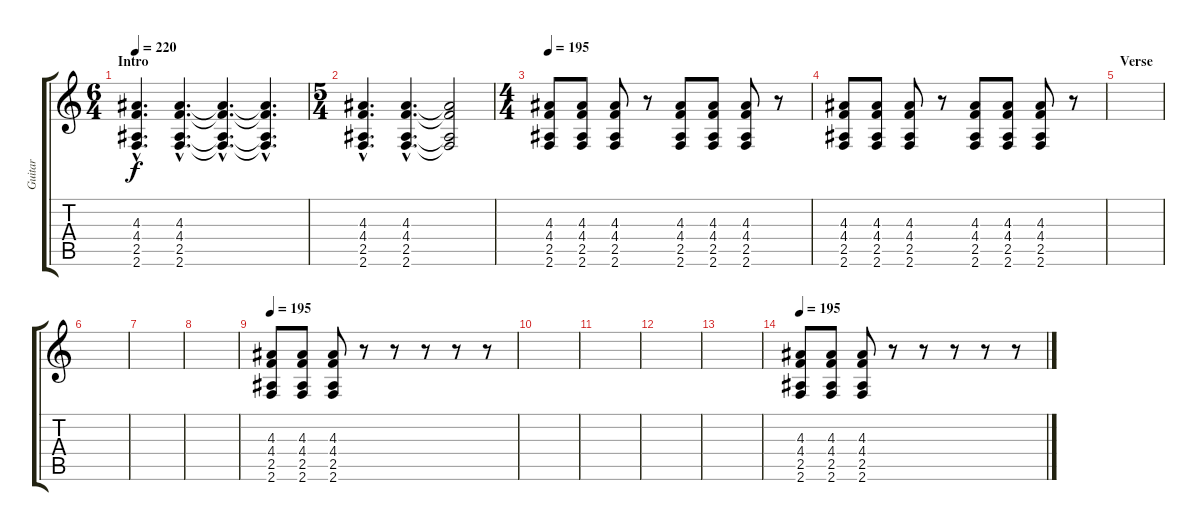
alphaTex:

\track ("Guitar" "Guitar") {instrument distortionguitar}
\staff {score tabs}
\tuning (Eb4 Bb3 Gb3 Db3 Ab2 Eb2) {hide}
\ts (6 4)
\section ("" "Intro")
\tempo 220
\clef g2
\ks c
(4.3{hac} 4.4{hac} 2.5{hac} 2.6{hac}).4{d dy f instrument distortionguitar} (4.3{hac} 4.4{hac} 2.5{hac} 2.6{hac}).4{d} (4.3{hac t} 4.4{hac t} 2.5{hac t} 2.6{hac t}).4{d} (4.3{hac t} 4.4{hac t} 2.5{hac t} 2.6{hac t}).4{d} |
\ts (5 4)
(4.3{hac} 4.4{hac} 2.5{hac} 2.6{hac}).4{d} (4.3{hac} 4.4{hac} 2.5{hac} 2.6{hac}).4{d} (4.3{t} 4.4{t} 2.5{t} 2.6{t}).2 |
\ts (4 4)
\tempo 195
(4.3 4.4 2.5 2.6).8 (4.3 4.4 2.5 2.6).8 (4.3 4.4 2.5 2.6).8 r.8 (4.3 4.4 2.5 2.6).8 (4.3 4.4 2.5 2.6).8 (4.3 4.4 2.5 2.6).8 r.8 |
(4.3 4.4 2.5 2.6).8 (4.3 4.4 2.5 2.6).8 (4.3 4.4 2.5 2.6).8 r.8 (4.3 4.4 2.5 2.6).8 (4.3 4.4 2.5 2.6).8 (4.3 4.4 2.5 2.6).8 r.8 |
\section ("" "Verse")
|
|
|
|
\tempo 195
(4.3 4.4 2.5 2.6).8 (4.3 4.4 2.5 2.6).8 (4.3 4.4 2.5 2.6).8 r.8 r.8 r.8 r.8 r.8 |
|
|
|
|
\tempo 195
(4.3 4.4 2.5 2.6).8 (4.3 4.4 2.5 2.6).8 (4.3 4.4 2.5 2.6).8 r.8 r.8 r.8 r.8 r.8
